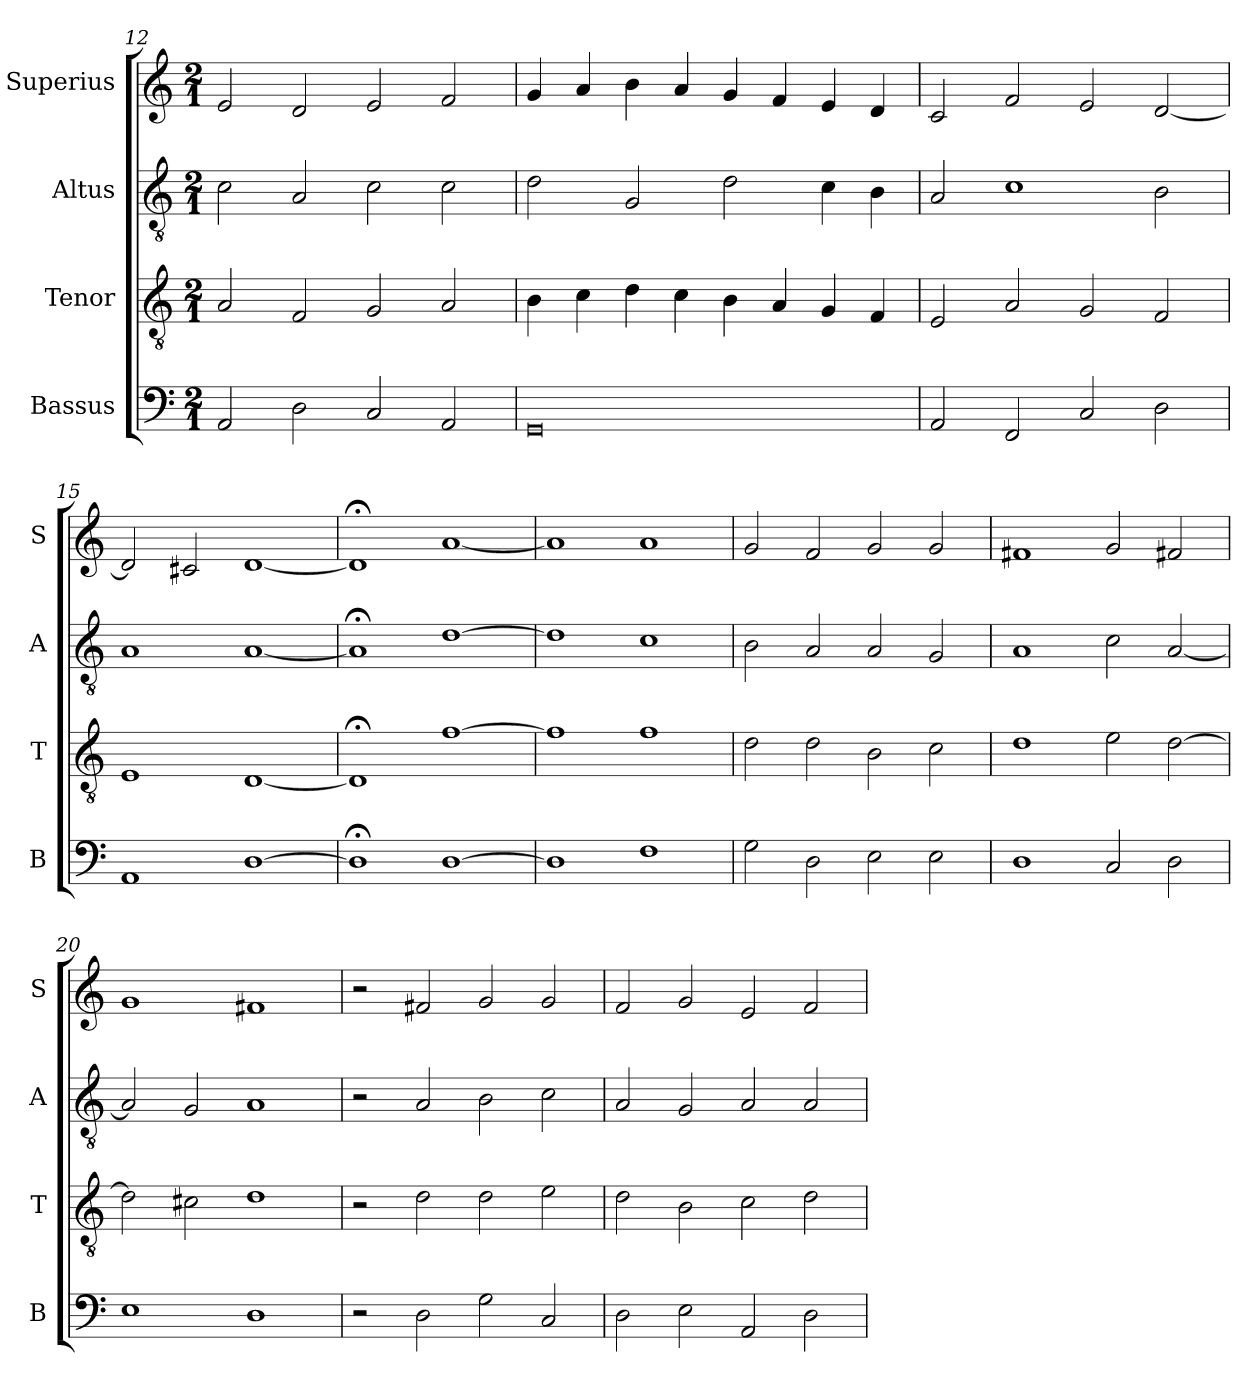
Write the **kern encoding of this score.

**kern	**kern	**kern	**kern
*part4	*part3	*part2	*part1
*staff4	*staff3	*staff2	*staff1
*I"Bassus	*I"Tenor	*I"Altus	*I"Superius
*I'B	*I'T	*I'A	*I'S
*clefF4	*clefGv2	*clefGv2	*clefG2
*k[]	*k[]	*k[]	*k[]
*C:	*C:	*C:	*C:
*M2/1	*M2/1	*M2/1	*M2/1
=12	=12	=12	=12
2AA	2A	2c	2e
2D	2F	2A	2d
2C	2G	2c	2e
2AA	2A	2c	2f
=13	=13	=13	=13
0GG	4B	2d	4g
.	4c	.	4a
.	4d	2G	4b
.	4c	.	4a
.	4B	2d	4g
.	4A	.	4f
.	4G	4c	4e
.	4F	4B	4d
=14	=14	=14	=14
2AA	2E	2A	2c
2FF	2A	1c	2f
2C	2G	.	2e
2D	2F	2B	[2d
=15	=15	=15	=15
1AA	1E	1A	2d]
.	.	.	2c#X
[1D	[1D	[1A	[1d
=16	=16	=16	=16
1D;<]	1D;<]	1A;<]	1d;<]
[1D	[1f	[1d	[1a
=17	=17	=17	=17
1D]	1f]	1d]	1a]
1F	1f	1c	1a
=18	=18	=18	=18
2G	2d	2B	2g
2D	2d	2A	2f
2E	2B	2A	2g
2E	2c	2G	2g
=19	=19	=19	=19
1D	1d	1A	1f#X
2C	2e	2c	2g
2D	[2d	[2A	2f#X
=20	=20	=20	=20
1E	2d]	2A]	1g
.	2c#X	2G	.
1D	1d	1A	1f#X
=21	=21	=21	=21
2r	2r	2r	2r
2D	2d	2A	2f#X
2G	2d	2B	2g
2C	2e	2c	2g
=22	=22	=22	=22
2D	2d	2A	2f
2E	2B	2G	2g
2AA	2c	2A	2e
2D	2d	2A	2f
=	=	=	=
*-	*-	*-	*-
